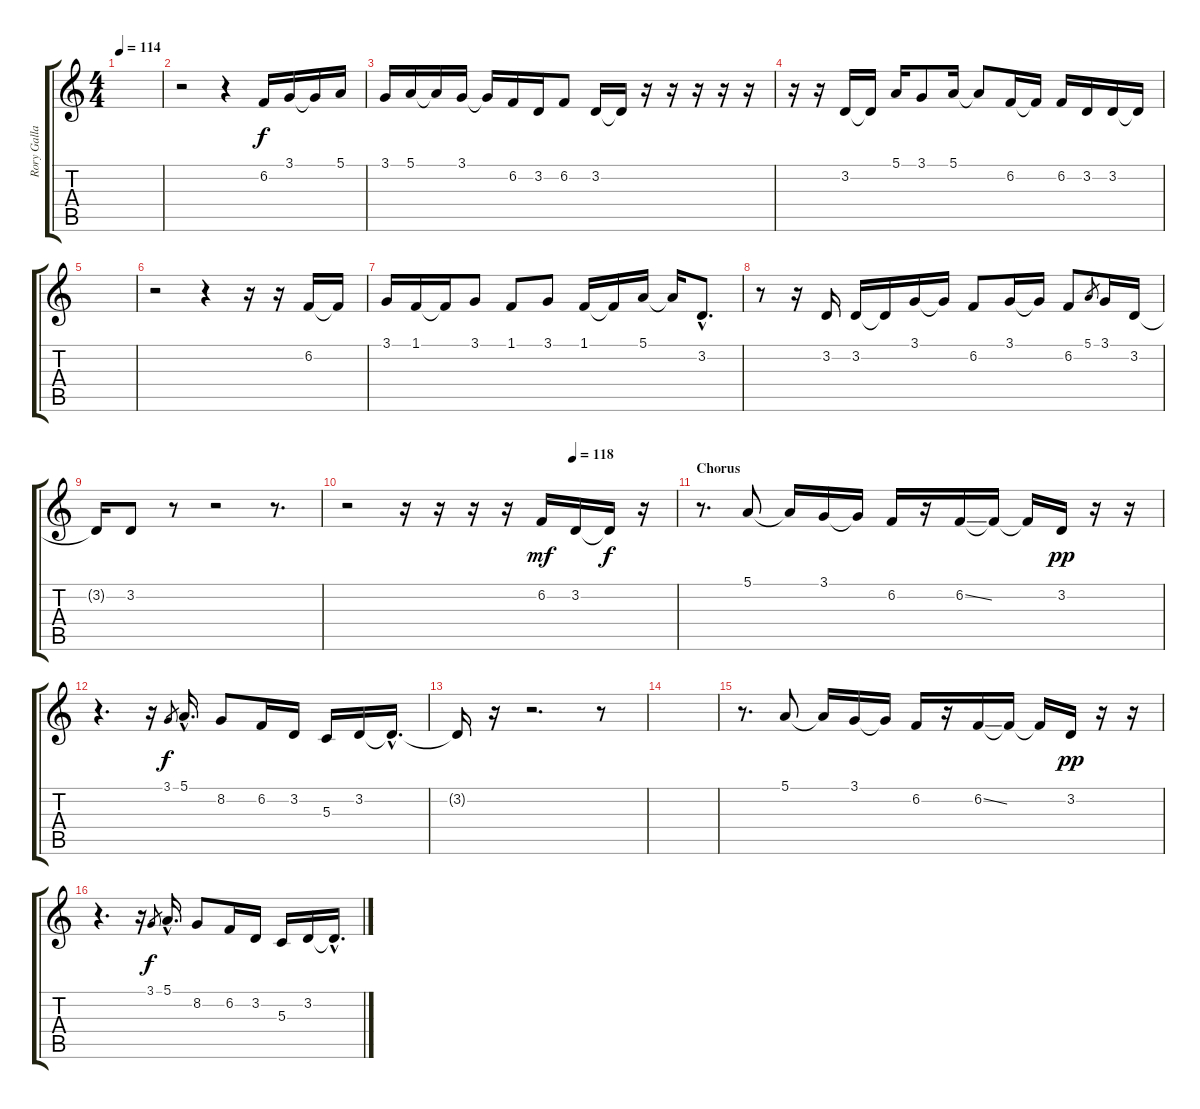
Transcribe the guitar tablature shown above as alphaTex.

\track ("Rory Gallagher Vocals" "Rory Galla") {instrument cello}
\staff {score tabs}
\tuning (E4 B3 G3 D3 A2 E2) {hide}
\ts (4 4)
\tempo 114
\clef g2
\ks c
|
r.2 r.4 6.2.16 3.1.16 3.1{t}.16 5.1.16 |
3.1.16 5.1.16 5.1{t}.16 3.1.16 3.1{t}.16 6.2.16 3.2.16 6.2.8 3.2.16 3.2{t}.16 r.16 r.16 r.16 r.16 r.16 |
r.16 r.16 3.2.16 3.2{t}.16 5.1.16 3.1.8 5.1.16 5.1{t}.8 6.2.16 6.2{t}.16 6.2.16 3.2.16 3.2.16 3.2{t}.16 |
|
r.2 r.4 r.16 r.16 6.2.16 6.2{t}.16 |
3.1.16 1.1.16 1.1{t}.16 3.1.8 1.1.8 3.1.8 1.1.16 1.1{t}.16 5.1.16 5.1{t}.16 3.2{hac}.8{d} |
r.8 r.16 3.2.16 3.2.16 3.2{t}.16 3.1.16 3.1{t}.16 6.2.8 3.1.16 3.1{t}.16 6.2.8 5.1.8{gr} 3.1.16 3.2.16 |
3.2{t}.16 3.2.8 r.8 r.2 r.8{d} |
\tempo (118 0.6875)
r.2 r.16 r.16 r.16 r.16 6.2.16{dy mf} 3.2.16 3.2{t}.16{dy f} r.16 |
\section ("" "Chorus")
r.8{d} 5.1.8 5.1{t}.16 3.1.16 3.1{t}.16 6.2.16 r.16 6.2{ss}.16 6.2{t}.16 6.2{t}.16 3.2.16{dy pp} r.16 r.16 |
r.4{d} r.16 3.1.8{gr dy f} 5.1{hac}.16{d} 8.2.8 6.2.16 3.2.16 5.3.16 3.2.16 3.2{hac t}.16{d} |
3.2{t}.16 r.16 r.2{d} r.8 |
|
r.8{d} 5.1.8 5.1{t}.16 3.1.16 3.1{t}.16 6.2.16 r.16 6.2{ss}.16 6.2{t}.16 6.2{t}.16 3.2.16{dy pp} r.16 r.16 |
r.4{d} r.16 3.1.8{gr dy f} 5.1{hac}.16{d} 8.2.8 6.2.16 3.2.16 5.3.16 3.2.16 3.2{hac t}.16{d}
